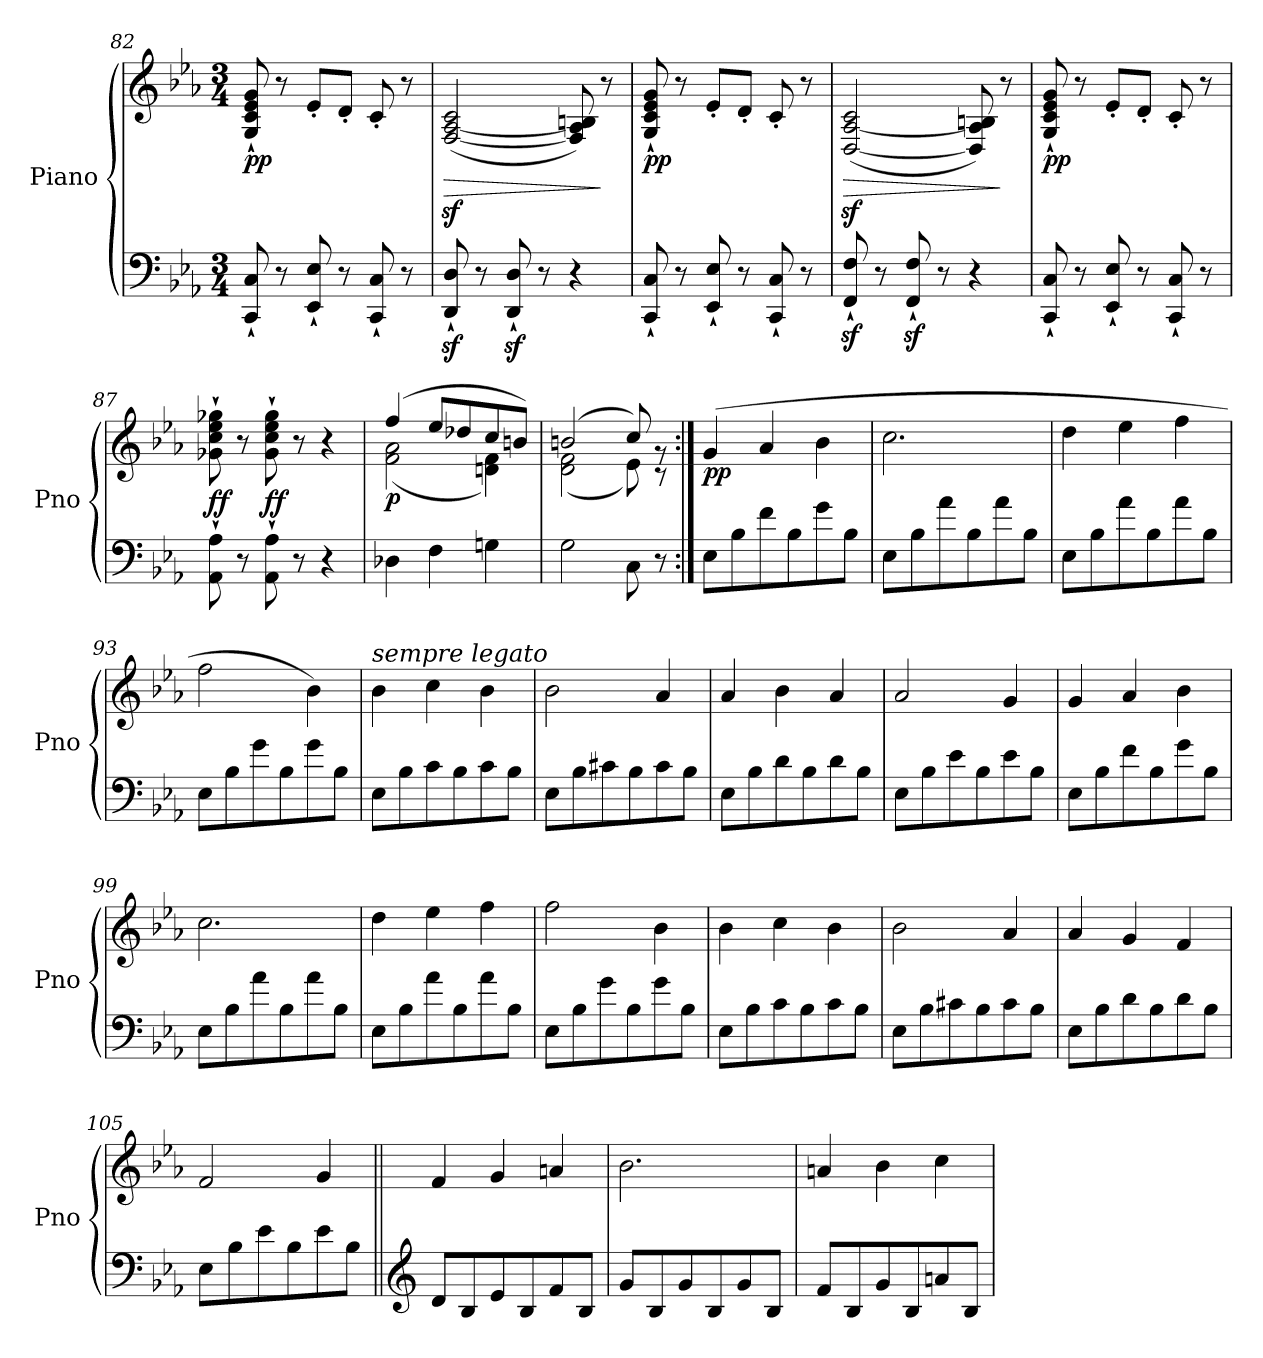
**kern	**kern	**dynam
*part1	*part1	*part1
*staff2	*staff1	*staff1/2
*I"Piano	*	*
*I'Pno	*	*
*clefF4	*clefG2	*
*k[b-e-a-]	*k[b-e-a-]	*
*M3/4	*M3/4	*
=82	=82	=82
!	!	!LO:DY:b
8CC/` 8C/`	8G/` 8c/` 8e-/` 8g/`	pp
8r	8r	.
8EE-/` 8E-/`	8e-'/L	.
8r	8d'/J	.
8CC/` 8C/`	8c'/	.
8r	8r	.
=83	=83	=83
!	!	!LO:HP:b
8DD/z<` 8D/z<`	([2F/z> [2A-/z> 2c/z>	>
8r	.	.
8DD/z<` 8D/z<`	.	.
8r	.	.
4r	8F/] 8A-/] 8Bn/)	.
.	8r	]
=84	=84	=84
!	!	!LO:DY:b
8CC/` 8C/`	8G/` 8c/` 8e-/` 8g/`	pp
8r	8r	.
8EE-/` 8E-/`	8e-'/L	.
8r	8d'/J	.
8CC/` 8C/`	8c'/	.
8r	8r	.
!!LO:LB:g=z
=85	=85	=85
!	!	!LO:HP:b
8FF/z<` 8F/z<`	(>[2D/z> [2A-/z> 2c/z>	>
8r	.	.
8FF/z<` 8F/z<`	.	.
8r	.	.
4r	8D/] 8A-/] 8Bn/)	.
.	8r	]
=86	=86	=86
!	!	!LO:DY:b
8CC/` 8C/`	8G/` 8c/` 8e-/` 8g/`	pp
8r	8r	.
8EE-/` 8E-/`	8e-'/L	.
8r	8d'/J	.
8CC/` 8C/`	8c'/	.
8r	8r	.
=87	=87	=87
!	!	!LO:DY:b
8AA-\` 8A-\`	8g-X\` 8cc\` 8ee-\` 8gg-X\`	ff
8r	8r	.
!	!	!LO:DY:b
8AA-\` 8A-\`	8g-\` 8cc\` 8ee-\` 8gg-\`	ff
8r	8r	.
4r	4r	.
=88	=88	=88
*	*^	*
!	!	!	!LO:DY:b
4D-X\	(4ff/	(2f\ 2a-\	p
4F\	8ee-/L	.	.
.	8dd-X/	.	.
4Gn\	8cc/	4dn\ 4f\)	.
.	8bn/J)	.	.
=89	=89	=89	=89
2G\	(2bn/	(2d\ 2f\	.
8C\	8cc/)	8e-\)	.
8r	8rg	8r	.
!!LO:LB:g=z
=90:|!	=90:|!	=90:|!	=90:|!
!	!LO:TX:a:i:t=dolce	!	!
!	!	!	!LO:DY:b
*	*v	*v	*
8E-\L	(4g/	pp
8B-\	.	.
8f\	4a-/	.
8B-\	.	.
8g\	4b-\	.
8B-\J	.	.
=91	=91	=91
8E-\L	2.cc\	.
8B-\	.	.
8a-\	.	.
8B-\	.	.
8a-\	.	.
8B-\J	.	.
=92	=92	=92
8E-\L	4dd\	.
8B-\	.	.
8a-\	4ee-\	.
8B-\	.	.
8a-\	4ff\	.
8B-\J	.	.
=93	=93	=93
8E-\L	2ff\	.
8B-\	.	.
8g\	.	.
8B-\	.	.
8g\	4b-\)	.
8B-\J	.	.
=94	=94	=94
!	!LO:TX:a:i:t=sempre legato	!
8E-\L	4b-\	.
8B-\	.	.
8c\	4cc\	.
8B-\	.	.
8c\	4b-\	.
8B-\J	.	.
=95	=95	=95
8E-\L	2b-\	.
8B-\	.	.
8c#X\	.	.
8B-\	.	.
8c#\	4a-/	.
8B-\J	.	.
=96	=96	=96
8E-\L	4a-/	.
8B-\	.	.
8d\	4b-\	.
8B-\	.	.
8d\	4a-/	.
8B-\J	.	.
!!LO:PB:g=z
=97	=97	=97
8E-\L	2a-/	.
8B-\	.	.
8e-\	.	.
8B-\	.	.
8e-\	4g/	.
8B-\J	.	.
=98	=98	=98
8E-\L	4g/	.
8B-\	.	.
8f\	4a-/	.
8B-\	.	.
8g\	4b-\	.
8B-\J	.	.
=99	=99	=99
8E-\L	2.cc\	.
8B-\	.	.
8a-\	.	.
8B-\	.	.
8a-\	.	.
8B-\J	.	.
=100	=100	=100
8E-\L	4dd\	.
8B-\	.	.
8a-\	4ee-\	.
8B-\	.	.
8a-\	4ff\	.
8B-\J	.	.
=101	=101	=101
8E-\L	2ff\	.
8B-\	.	.
8g\	.	.
8B-\	.	.
8g\	4b-\	.
8B-\J	.	.
=102	=102	=102
8E-\L	4b-\	.
8B-\	.	.
8c\	4cc\	.
8B-\	.	.
8c\	4b-\	.
8B-\J	.	.
=103	=103	=103
8E-\L	2b-\	.
8B-\	.	.
8c#X\	.	.
8B-\	.	.
8c#\	4a-/	.
8B-\J	.	.
!!LO:LB:g=z
=104	=104	=104
8E-\L	4a-/	.
8B-\	.	.
8d\	4g/	.
8B-\	.	.
8d\	4f/	.
8B-\J	.	.
=105	=105	=105
8E-\L	2f/	.
8B-\	.	.
8e-\	.	.
8B-\	.	.
8e-\	4g/	.
8B-\J	.	.
=106||	=106||	=106||
*clefG2	*	*
8d/L	4f/	.
8B-/	.	.
8e-/	4g/	.
8B-/	.	.
8f/	4an/	.
8B-/J	.	.
=107	=107	=107
8g/L	2.b-\	.
8B-/	.	.
8g/	.	.
8B-/	.	.
8g/	.	.
8B-/J	.	.
=108	=108	=108
8f/L	4an/	.
8B-/	.	.
8g/	4b-\	.
8B-/	.	.
8an/	4cc\	.
8B-/J	.	.
=	=	=
*-	*-	*-
